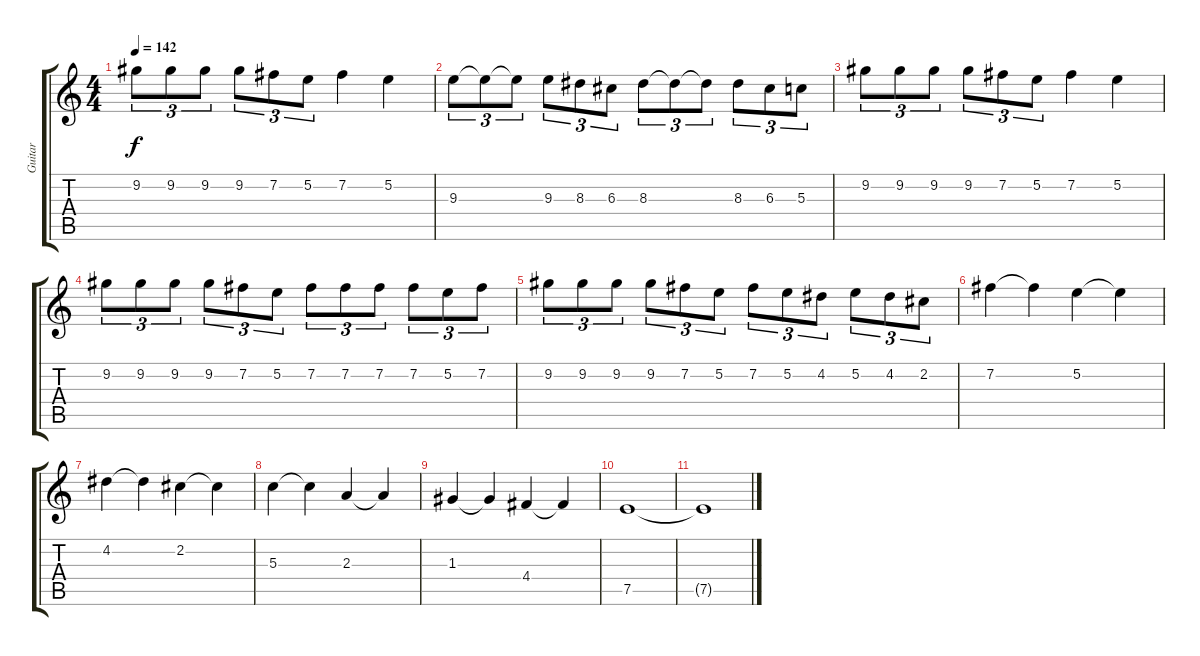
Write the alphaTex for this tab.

\track ("Guitar" "Guitar") {instrument distortionguitar}
\staff {score tabs}
\tuning (E4 B3 G3 D3 A2 E2) {hide}
\ts (4 4)
\tempo 142
\clef g2
\ks c
9.2.8{tu (3 2) dy f} 9.2.8{tu (3 2)} 9.2.8{tu (3 2)} 9.2.8{tu (3 2)} 7.2.8{tu (3 2)} 5.2.8{tu (3 2)} 7.2.4 5.2.4 |
9.3.8{tu (3 2)} 9.3{t}.8{tu (3 2)} 9.3{t}.8{tu (3 2)} 9.3.8{tu (3 2)} 8.3.8{tu (3 2)} 6.3.8{tu (3 2)} 8.3.8{tu (3 2)} 8.3{t}.8{tu (3 2)} 8.3{t}.8{tu (3 2)} 8.3.8{tu (3 2)} 6.3.8{tu (3 2)} 5.3.8{tu (3 2)} |
9.2.8{tu (3 2)} 9.2.8{tu (3 2)} 9.2.8{tu (3 2)} 9.2.8{tu (3 2)} 7.2.8{tu (3 2)} 5.2.8{tu (3 2)} 7.2.4 5.2.4 |
9.2.8{tu (3 2)} 9.2.8{tu (3 2)} 9.2.8{tu (3 2)} 9.2.8{tu (3 2)} 7.2.8{tu (3 2)} 5.2.8{tu (3 2)} 7.2.8{tu (3 2)} 7.2.8{tu (3 2)} 7.2.8{tu (3 2)} 7.2.8{tu (3 2)} 5.2.8{tu (3 2)} 7.2.8{tu (3 2)} |
9.2.8{tu (3 2)} 9.2.8{tu (3 2)} 9.2.8{tu (3 2)} 9.2.8{tu (3 2)} 7.2.8{tu (3 2)} 5.2.8{tu (3 2)} 7.2.8{tu (3 2)} 5.2.8{tu (3 2)} 4.2.8{tu (3 2)} 5.2.8{tu (3 2)} 4.2.8{tu (3 2)} 2.2.8{tu (3 2)} |
7.2.4 7.2{t}.4 5.2.4 5.2{t}.4 |
4.2.4 4.2{t}.4 2.2.4 2.2{t}.4 |
5.3.4 5.3{t}.4 2.3.4 2.3{t}.4 |
1.3.4 1.3{t}.4 4.4.4 4.4{t}.4 |
7.5.1 |
7.5{t}.1
